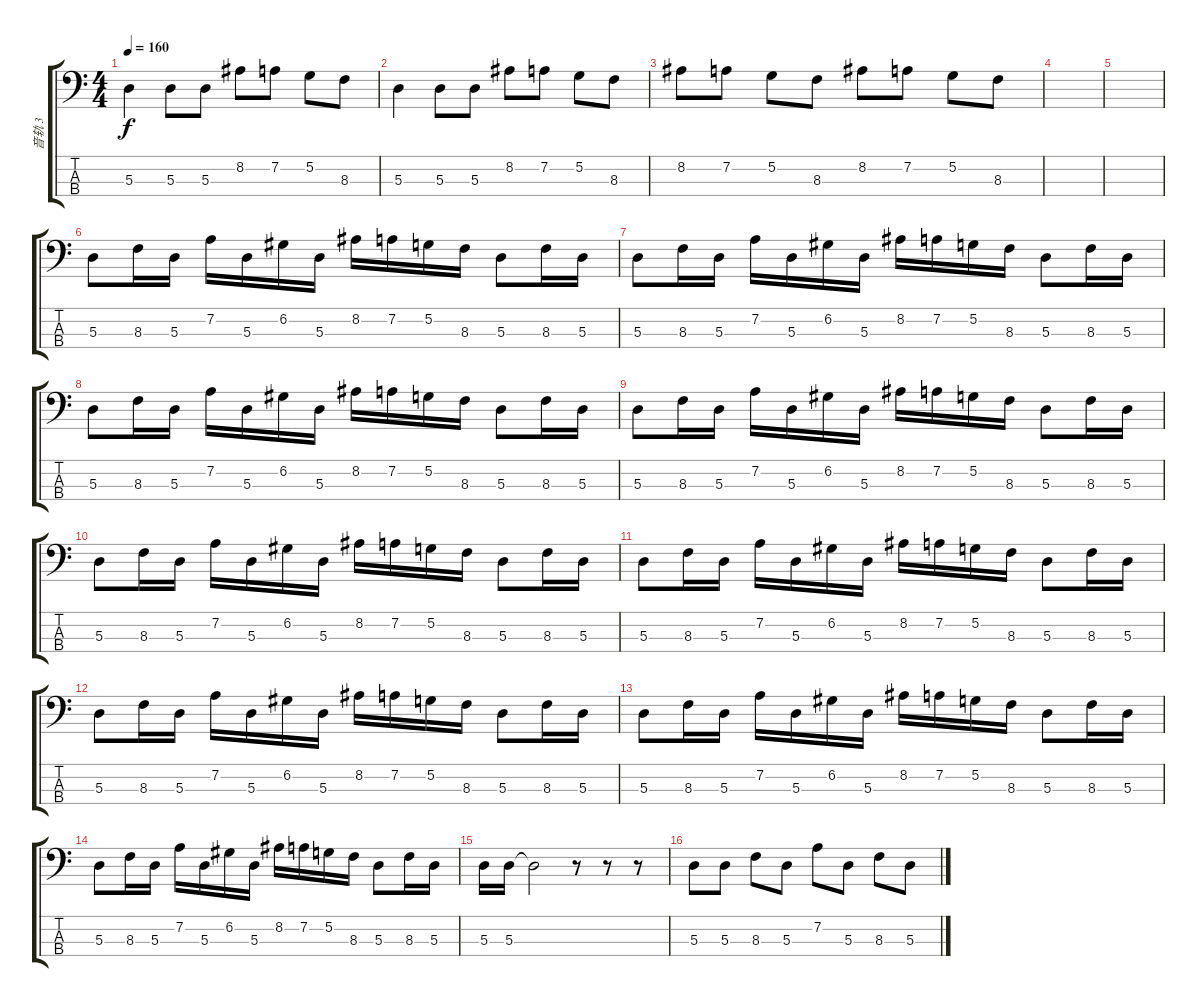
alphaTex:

\track ("音轨 3" "音轨 3") {instrument electricbassfinger}
\staff {score tabs}
\tuning (G2 D2 A1 E1) {hide}
\ts (4 4)
\tempo 160
\clef f4
\ks c
5.3.4{dy f} 5.3.8 5.3.8 8.2.8 7.2.8 5.2.8 8.3.8 |
5.3.4 5.3.8 5.3.8 8.2.8 7.2.8 5.2.8 8.3.8 |
8.2.8 7.2.8 5.2.8 8.3.8 8.2.8 7.2.8 5.2.8 8.3.8 |
|
|
5.3.8 8.3.16 5.3.16 7.2.16 5.3.16 6.2.16 5.3.16 8.2.16 7.2.16 5.2.16 8.3.16 5.3.8 8.3.16 5.3.16 |
5.3.8 8.3.16 5.3.16 7.2.16 5.3.16 6.2.16 5.3.16 8.2.16 7.2.16 5.2.16 8.3.16 5.3.8 8.3.16 5.3.16 |
5.3.8 8.3.16 5.3.16 7.2.16 5.3.16 6.2.16 5.3.16 8.2.16 7.2.16 5.2.16 8.3.16 5.3.8 8.3.16 5.3.16 |
5.3.8{txt ""} 8.3.16 5.3.16 7.2.16 5.3.16 6.2.16 5.3.16 8.2.16 7.2.16 5.2.16 8.3.16 5.3.8 8.3.16 5.3.16 |
5.3.8 8.3.16 5.3.16 7.2.16 5.3.16 6.2.16 5.3.16 8.2.16 7.2.16 5.2.16 8.3.16 5.3.8 8.3.16 5.3.16 |
5.3.8 8.3.16 5.3.16 7.2.16 5.3.16 6.2.16 5.3.16 8.2.16 7.2.16 5.2.16 8.3.16 5.3.8 8.3.16 5.3.16 |
5.3.8 8.3.16 5.3.16 7.2.16 5.3.16 6.2.16 5.3.16 8.2.16 7.2.16 5.2.16 8.3.16 5.3.8 8.3.16 5.3.16 |
5.3.8 8.3.16 5.3.16 7.2.16 5.3.16 6.2.16 5.3.16 8.2.16 7.2.16 5.2.16 8.3.16 5.3.8 8.3.16 5.3.16 |
5.3.8 8.3.16 5.3.16 7.2.16 5.3.16 6.2.16 5.3.16 8.2.16 7.2.16 5.2.16 8.3.16 5.3.8 8.3.16 5.3.16 |
5.3.16 5.3.16 5.3{t}.2 r.8 r.8 r.8 |
5.3.8 5.3.8 8.3.8 5.3.8 7.2.8 5.3.8 8.3.8 5.3.8
